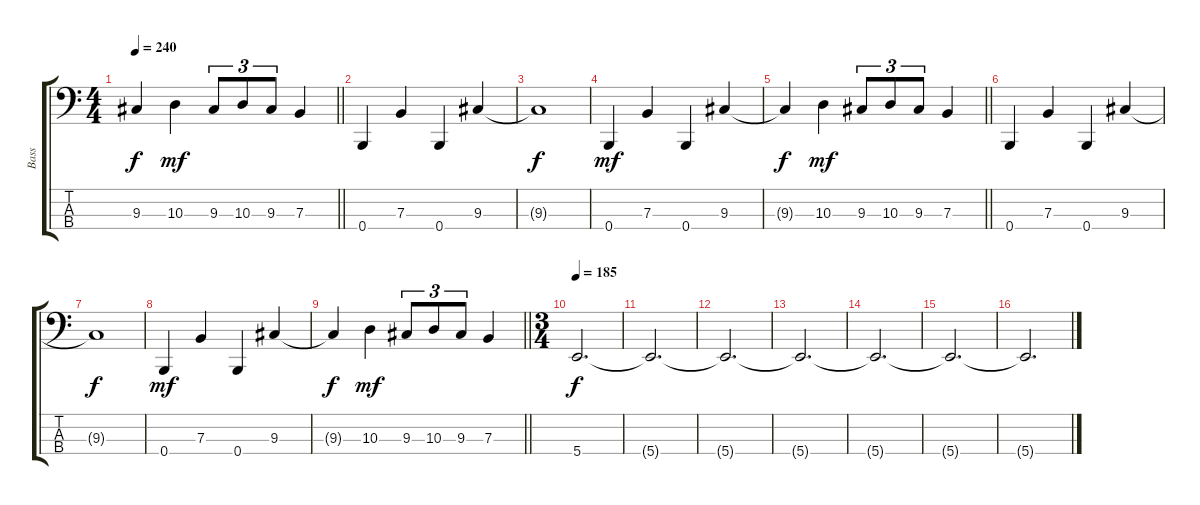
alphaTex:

\track ("Bass" "Bass") {instrument electricbasspick}
\staff {score tabs}
\tuning (D2 A1 E1 B0) {hide}
\ts (4 4)
\tempo 240
\clef f4
\barLineRight lightlight
\ks c
9.3{t}.4{dy f} 10.3.4{dy mf} 9.3.8{tu (3 2)} 10.3.8{tu (3 2)} 9.3.8{tu (3 2)} 7.3.4 |
0.4.4 7.3.4 0.4.4 9.3.4 |
9.3{t}.1{dy f} |
0.4.4{dy mf} 7.3.4 0.4.4 9.3.4 |
\barLineRight lightlight
9.3{t}.4{dy f} 10.3.4{dy mf} 9.3.8{tu (3 2)} 10.3.8{tu (3 2)} 9.3.8{tu (3 2)} 7.3.4 |
0.4.4 7.3.4 0.4.4 9.3.4 |
9.3{t}.1{dy f} |
0.4.4{dy mf} 7.3.4 0.4.4 9.3.4 |
\barLineRight lightlight
9.3{t}.4{dy f} 10.3.4{dy mf} 9.3.8{tu (3 2)} 10.3.8{tu (3 2)} 9.3.8{tu (3 2)} 7.3.4 |
\ts (3 4)
\tempo 185
5.4.2{d dy f} |
5.4{t}.2{d} |
5.4{t}.2{d} |
5.4{t}.2{d} |
5.4{t}.2{d} |
5.4{t}.2{d} |
5.4{t}.2{d}
